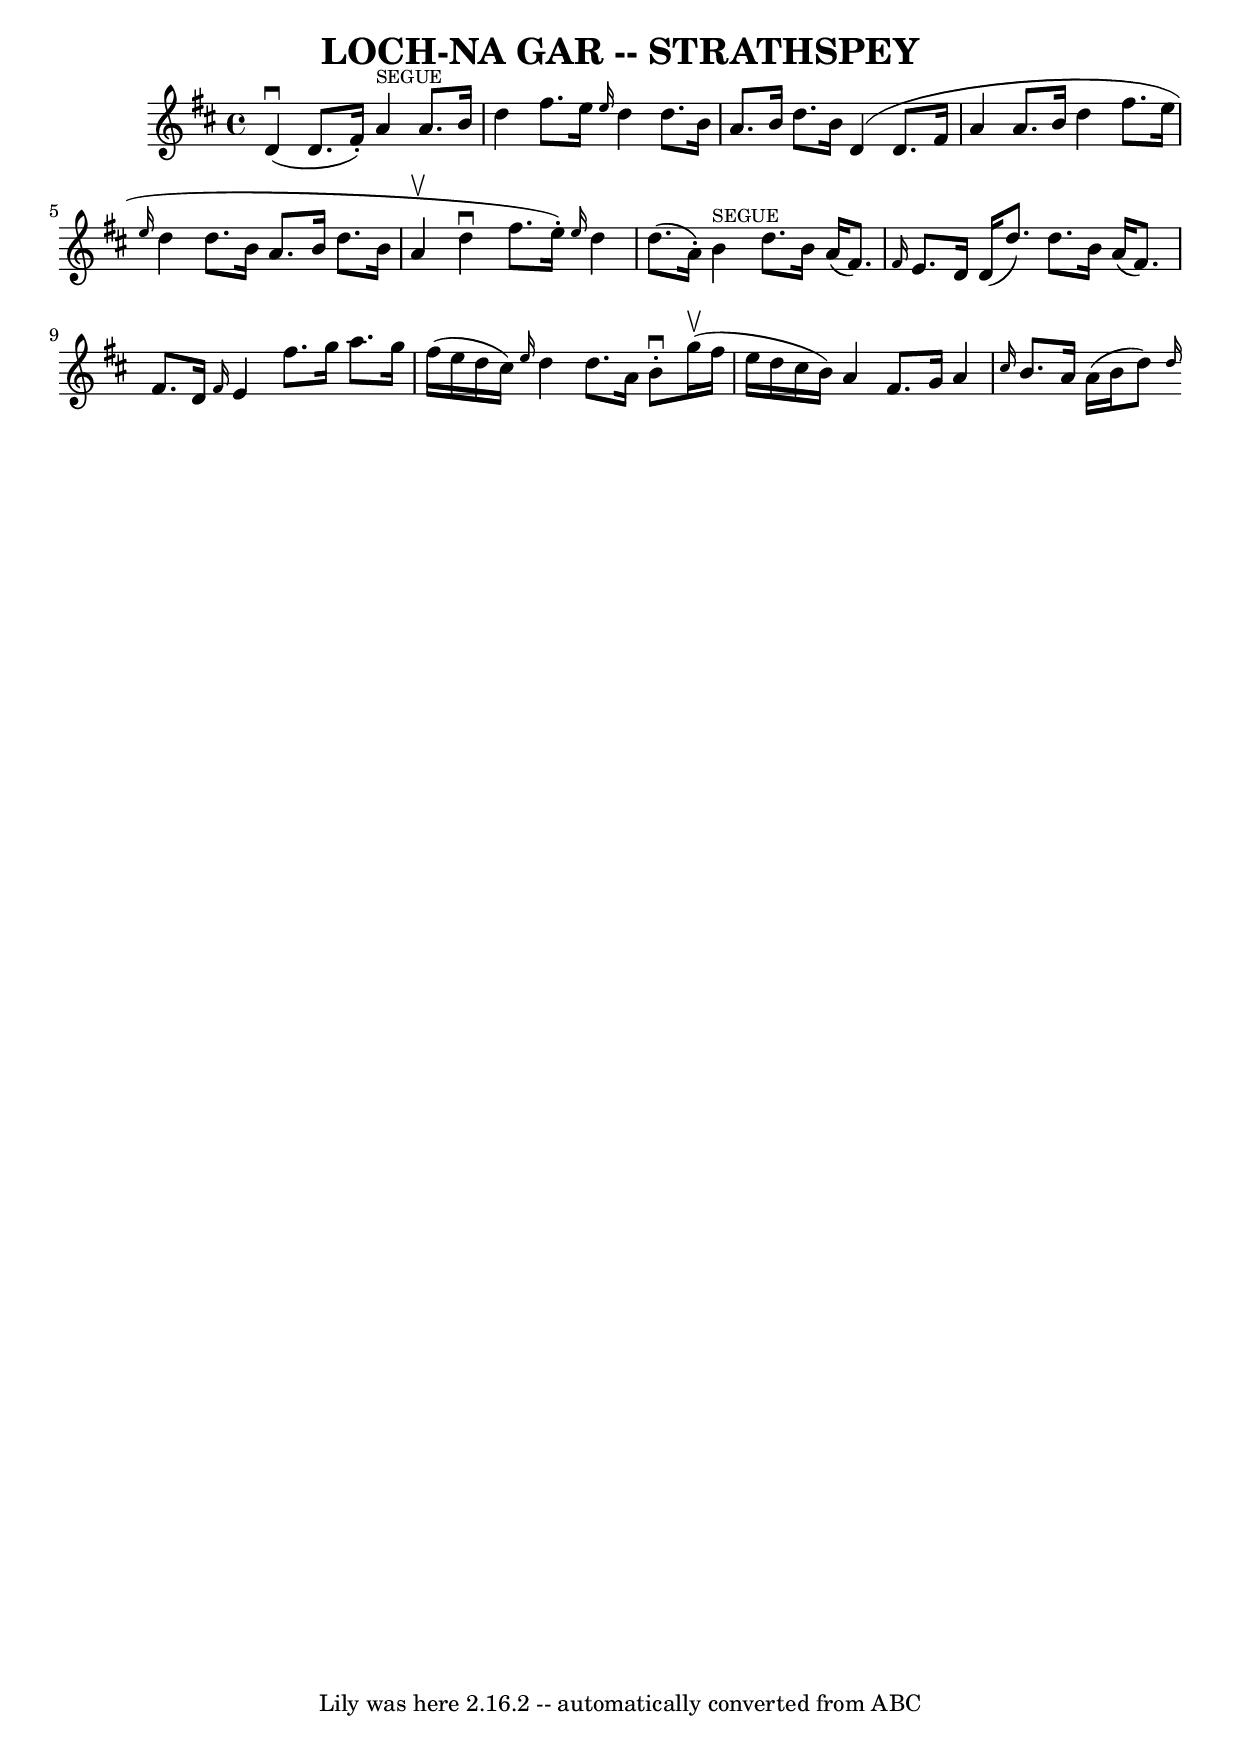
\version "2.7.40"
\include "Mammoth.ily"
\header {
	%% book = "Ryan's Mammoth Collection of Fiddle Tunes"
	crossRefNumber = "1"
	footnotes = ""
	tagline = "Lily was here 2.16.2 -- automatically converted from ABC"
	title = "LOCH-NA GAR -- STRATHSPEY"
}
voicedefault =  {
\set Score.defaultBarType = "empty"

 \override Staff.TimeSignature #'style = #'C
 \time 4/4 % %slurgraces 1
 \key d \major d'4 (^\downbow d'8. (fis'16 -.) a'4^\segue   
a'8. b'16    |
 d''4 fis''8. e''16  \grace { e''16  }   
d''4 d''8. b'16    |
 a'8. b'16 d''8. b'16 d'4 
(d'8. fis'16 a'4 a'8. b'16    |
 d''4 fis''8.    
e''16  \grace { e''16  } d''4 d''8. b'16    |
 a'8.    
b'16 d''8. b'16 a'4 (^\upbow   |
 d''4^\downbow   
fis''8. (e''16 -.) \grace { e''16  } d''4 d''8. (a'16 -.)   
|
 b'4^\segue d''8. b'16 a'16 ((fis'8.) \grace {  
 fis'16  } e'8. d'16 d'16 (d''8.) d''8. b'16    |
   
a'16 (fis'8.) fis'8. d'16  \grace { fis'16  } e'4 fis''8.    
g''16    |
 a''8. g''16 fis''16 (e''16 d''16 cis''16  
-) \grace { e''16  } d''4 d''8. a'16    |
 b'8^\downbow-.   
 g''16 (^\upbow fis''16 e''16 d''16 cis''16 b'16) a'4    
fis'8. g'16    |
 a'4  \grace { cis''16  } b'8. a'16    
a'16 (b'16 d''8)   \grace { d''16 (}   
}

\score{
    <<

	\context Staff="default"
	{
	    \voicedefault 
	}

    >>
	\layout {
	}
	\midi {}
}
